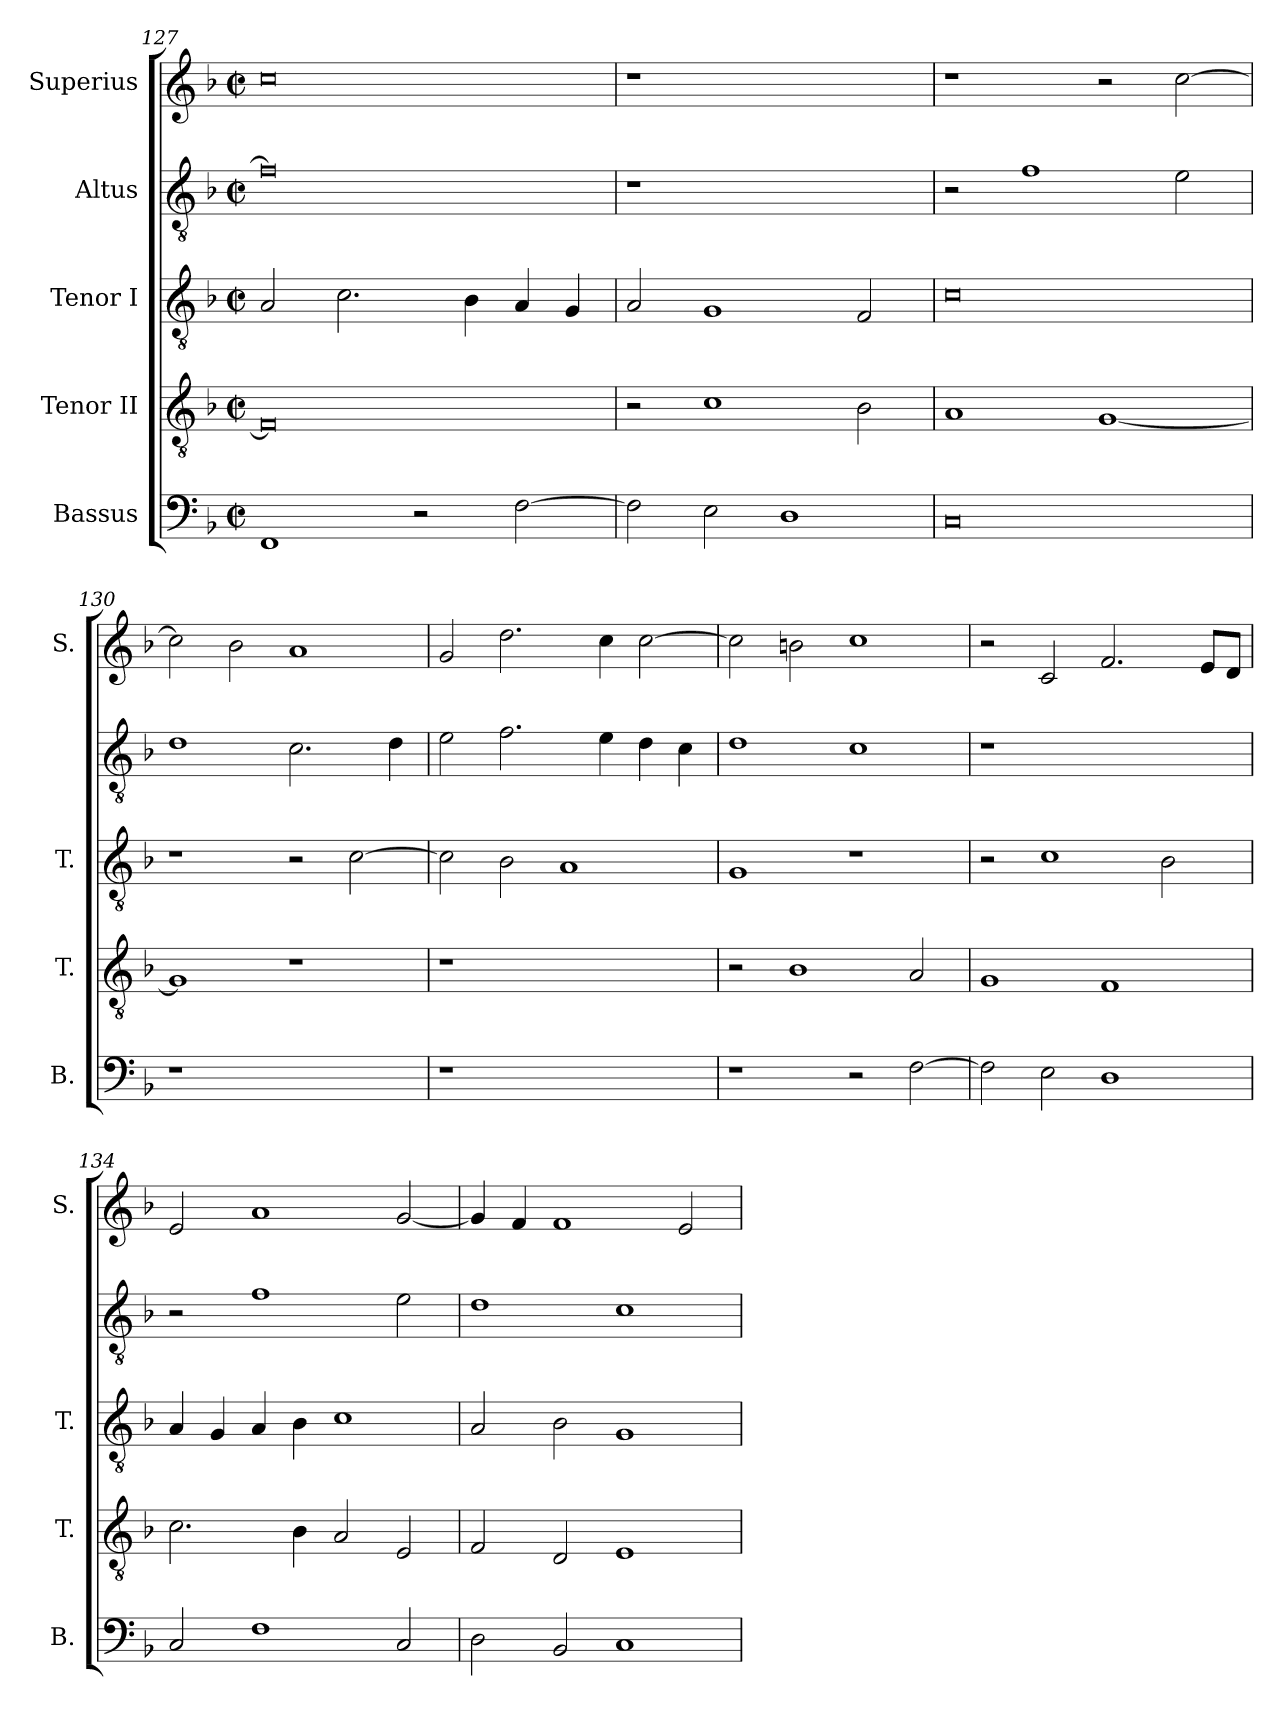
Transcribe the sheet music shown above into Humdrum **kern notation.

**kern	**kern	**kern	**kern	**kern
*part5	*part4	*part3	*part2	*part1
*staff5	*staff4	*staff3	*staff2	*staff1
*I"Bassus	*I"Tenor II	*I"Tenor I	*I"Altus	*I"Superius
*I'B.	*I'T.	*I'T.	*	*I'S.
!!LO:LB:g=z
*clefF4	*clefGv2	*clefGv2	*clefGv2	*clefG2
*	*ITrd7c12	*ITrd7c12	*ITrd7c12	*
*k[b-]	*k[b-]	*k[b-]	*k[b-]	*k[b-]
*F:	*F:	*F:	*F:	*F:
*M2/2	*M2/2	*M2/2	*M2/2	*M2/2
*met(c|)	*met(c|)	*met(c|)	*met(c|)	*met(c|)
=127	=127	=127	=127	=127
1FFi	0FFi]	2AAi/	0Fi]	0cci
.	.	2.Ci\	.	.
2r	.	.	.	.
.	.	4BB-i\	.	.
[>2Fi\	.	4AAi/	.	.
.	.	4GGi/	.	.
=128	=128	=128	=128	=128
!	!	!	!LO:N:vis=1	!LO:N:vis=1
2Fi\]	2r	2AAi/	1r	1r
2Ei\	1Ci	1GGi	.	.
1Di	.	.	1ryy	1ryy
.	2BB-i\	2FFi/	.	.
=129	=129	=129	=129	=129
0Ci	1AAi	0Ci	2r	1r
.	.	.	1Fi	.
.	[<1GGi	.	.	2r
.	.	.	2Ei\	[>2cci\
=130	=130	=130	=130	=130
!LO:N:vis=1	!	!	!	!
1r	1GGi]	1r	1Di	2cci\]
.	.	.	.	2b-i\
1ryy	1r	2r	2.Ci\	1ai
.	.	[>2Ci\	.	.
.	.	.	4Di\	.
=131	=131	=131	=131	=131
!LO:N:vis=1	!LO:N:vis=1	!	!	!
1r	1r	2Ci\]	2Ei\	2gi/
.	.	2BB-i\	2.Fi\	2.ddi\
1ryy	1ryy	1AAi	.	.
.	.	.	4Ei\	4cci\
.	.	.	4Di\	[>2cci\
.	.	.	4Ci\	.
!!LO:PB:g=z
=132	=132	=132	=132	=132
1r	2r	1GGi	1Di	2cci\]
.	1BB-i	.	.	2bni\
2r	.	1r	1Ci	1cci
[>2Fi\	2AAi/	.	.	.
=133	=133	=133	=133	=133
!	!	!	!LO:N:vis=1	!
2Fi\]	1GGi	2r	1r	2r
2Ei\	.	1Ci	.	2ci/
1Di	1FFi	.	1ryy	2.fi/
.	.	2BB-i\	.	.
.	.	.	.	8ei/L
.	.	.	.	8di/J
=134	=134	=134	=134	=134
2Ci/	2.Ci\	4AAi/	2r	2ei/
.	.	4GGi/	.	.
1Fi	.	4AAi/	1Fi	1ai
.	4BB-i\	4BB-i\	.	.
.	2AAi/	1Ci	.	.
2Ci/	2EEi/	.	2Ei\	[<2gi/
=135	=135	=135	=135	=135
2Di\	2FFi/	2AAi/	1Di	4gi/]
.	.	.	.	4fi/
2BB-i/	2DDi/	2BB-i\	.	1fi
1Ci	1EEi	1GGi	1Ci	.
.	.	.	.	2ei/
=	=	=	=	=
*-	*-	*-	*-	*-
